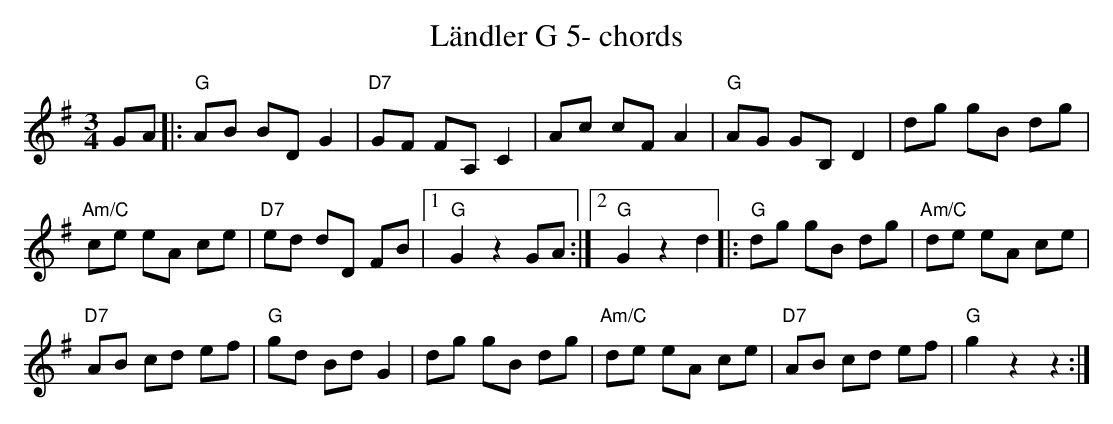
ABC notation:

X:1
T:L\"andler G 5- chords
M:3/4
L:1/8
K:Gmaj%%MIDI gchordon
GA |: "G"AB BDG2 | "D7"GF FA,C2 | Ac cFA2 | "G"AG GB,D2 | dg gB dg |
"Am/C"ce eA ce | "D7"ed dD FB |1 "G"G2z2GA :|2 "G"G2z2d2 |: "G"dg gB dg | "Am/C"de eA ce |
"D7"AB cd ef | "G"gd BdG2 | dg gB dg | "Am/C"de eA ce | "D7"AB cd ef | "G"g2z2z2 :|
